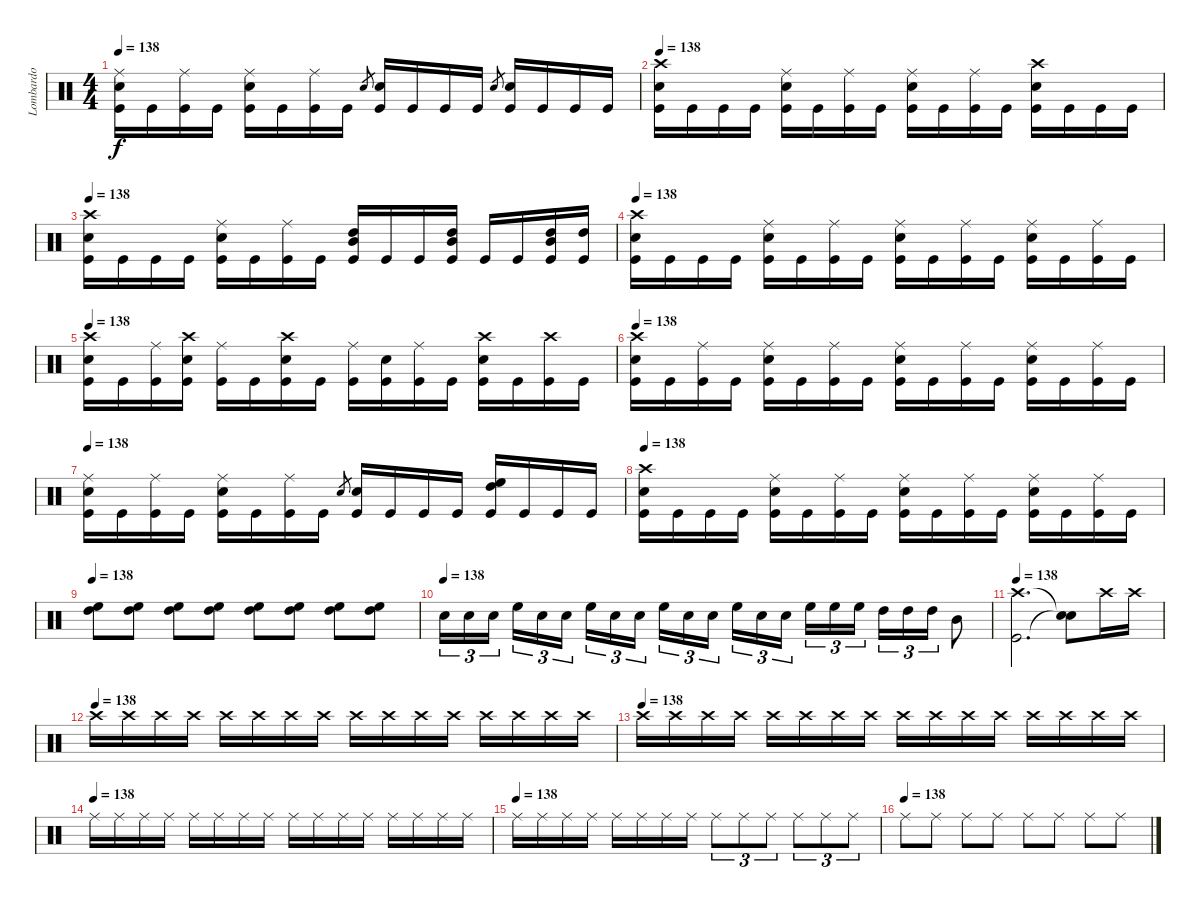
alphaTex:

\track ("Lombardo" "Lombardo") {instrument percussion}
\staff {score}
\articulation defaults
\ts (4 4)
\tempo 138
\clef neutral
\ks c
("Ride (middle)" "Snare (hit) 2" "Kick (hit)").16{dy f} "Kick (hit)".16 ("Ride (middle)" "Kick (hit)").16 "Kick (hit)".16 ("Ride (middle)" "Snare (hit) 2" "Kick (hit)").16 "Kick (hit)".16 ("Ride (middle)" "Kick (hit)").16 "Kick (hit)".16 "Snare (hit) 2".8{gr} ("Snare (hit) 2" "Kick (hit)").16 "Kick (hit)".16 "Kick (hit)".16 "Kick (hit)".16 "Snare (hit) 2".8{gr} ("Snare (hit) 2" "Kick (hit)").16 "Kick (hit)".16 "Kick (hit)".16 "Kick (hit)".16 |
\tempo 138
("Crash high (hit)" "Snare (hit) 2" "Kick (hit)").16 "Kick (hit)".16 "Kick (hit)".16 "Kick (hit)".16 ("Ride (middle)" "Snare (hit) 2" "Kick (hit)").16 "Kick (hit)".16 ("Ride (middle)" "Kick (hit)").16 "Kick (hit)".16 ("Ride (middle)" "Snare (hit) 2" "Kick (hit)").16 "Kick (hit)".16 ("Ride (middle)" "Kick (hit)").16 "Kick (hit)".16 ("Crash high (hit)" "Snare (hit) 2" "Kick (hit)").16 "Kick (hit)".16 "Kick (hit)".16 "Kick (hit)".16 |
\tempo 138
("Crash high (hit)" "Snare (hit) 2" "Kick (hit)").16 "Kick (hit)".16 "Kick (hit)".16 "Kick (hit)".16 ("Ride (middle)" "Snare (hit) 2" "Kick (hit)").16 "Kick (hit)".16 ("Ride (middle)" "Kick (hit)").16 "Kick (hit)".16 ("High Tom (hit)" "Mid Tom (hit)" "Kick (hit)").16 "Kick (hit)".16 "Kick (hit)".16 ("High Tom (hit)" "Mid Tom (hit)" "Kick (hit)").16 "Kick (hit)".16 "Kick (hit)".16 ("High Tom (hit)" "Mid Tom (hit)" "Kick (hit)").16 ("High Tom (hit)" "Kick (hit)").16 |
\tempo 138
("Crash high (hit)" "Snare (hit) 2" "Kick (hit)").16 "Kick (hit)".16 "Kick (hit)".16 "Kick (hit)".16 ("Ride (middle)" "Snare (hit) 2" "Kick (hit)").16 "Kick (hit)".16 ("Ride (middle)" "Kick (hit)").16 "Kick (hit)".16 ("Ride (middle)" "Snare (hit) 2" "Kick (hit)").16 "Kick (hit)".16 ("Ride (middle)" "Kick (hit)").16 "Kick (hit)".16 ("Ride (middle)" "Snare (hit) 2" "Kick (hit)").16 "Kick (hit)".16 ("Ride (middle)" "Kick (hit)").16 "Kick (hit)".16 |
\tempo 138
("Crash high (hit)" "Snare (hit) 2" "Kick (hit)").16 "Kick (hit)".16 ("Ride (middle)" "Kick (hit)").16 ("Crash high (hit)" "Snare (hit) 2" "Kick (hit)").16 ("Ride (middle)" "Kick (hit)").16 "Kick (hit)".16 ("Crash high (hit)" "Snare (hit) 2" "Kick (hit)").16 "Kick (hit)".16 ("Ride (middle)" "Kick (hit)").16 ("Snare (hit) 2" "Kick (hit)").16 ("Ride (middle)" "Kick (hit)").16 "Kick (hit)".16 ("Crash high (hit)" "Snare (hit) 2" "Kick (hit)").16 "Kick (hit)".16 ("Crash high (hit)" "Kick (hit)").16 "Kick (hit)".16 |
\tempo 138
("Crash high (hit)" "Snare (hit) 2" "Kick (hit)").16 "Kick (hit)".16 ("Ride (middle)" "Kick (hit)").16 "Kick (hit)".16 ("Ride (middle)" "Snare (hit) 2" "Kick (hit)").16 "Kick (hit)".16 ("Ride (middle)" "Kick (hit)").16 "Kick (hit)".16 ("Ride (middle)" "Snare (hit) 2" "Kick (hit)").16 "Kick (hit)".16 ("Ride (middle)" "Kick (hit)").16 "Kick (hit)".16 ("Ride (middle)" "Snare (hit) 2" "Kick (hit)").16 "Kick (hit)".16 ("Ride (middle)" "Kick (hit)").16 "Kick (hit)".16 |
\tempo 138
("Ride (middle)" "Snare (hit) 2" "Kick (hit)").16 "Kick (hit)".16 ("Ride (middle)" "Kick (hit)").16 "Kick (hit)".16 ("Ride (middle)" "Snare (hit) 2" "Kick (hit)").16 "Kick (hit)".16 ("Ride (middle)" "Kick (hit)").16 "Kick (hit)".16 "Snare (hit) 2".8{gr} ("Snare (hit) 2" "Kick (hit)").16 "Kick (hit)".16 "Kick (hit)".16 "Kick (hit)".16 ("High Floor Tom (hit)" "High Tom (hit)" "Kick (hit)").16 "Kick (hit)".16 "Kick (hit)".16 "Kick (hit)".16 |
\tempo 138
("Crash high (hit)" "Snare (hit) 2" "Kick (hit)").16 "Kick (hit)".16 "Kick (hit)".16 "Kick (hit)".16 ("Ride (middle)" "Snare (hit) 2" "Kick (hit)").16 "Kick (hit)".16 ("Ride (middle)" "Kick (hit)").16 "Kick (hit)".16 ("Ride (middle)" "Snare (hit) 2" "Kick (hit)").16 "Kick (hit)".16 ("Ride (middle)" "Kick (hit)").16 "Kick (hit)".16 ("Ride (middle)" "Snare (hit) 2" "Kick (hit)").16 "Kick (hit)".16 ("Ride (middle)" "Kick (hit)").16 "Kick (hit)".16 |
\tempo 138
("High Floor Tom (hit)" "High Tom (hit)").8 ("High Floor Tom (hit)" "High Tom (hit)").8 ("High Floor Tom (hit)" "High Tom (hit)").8 ("High Floor Tom (hit)" "High Tom (hit)").8 ("High Floor Tom (hit)" "High Tom (hit)").8 ("High Floor Tom (hit)" "High Tom (hit)").8 ("High Floor Tom (hit)" "High Tom (hit)").8 ("High Floor Tom (hit)" "High Tom (hit)").8 |
\tempo (138)
"Snare (hit) 2".16{tu (3 2)} "Snare (hit) 2".16{tu (3 2)} "Snare (hit) 2".16{tu (3 2)} "High Floor Tom (hit)".16{tu (3 2)} "Snare (hit) 2".16{tu (3 2)} "Snare (hit) 2".16{tu (3 2)} "High Floor Tom (hit)".16{tu (3 2)} "Snare (hit) 2".16{tu (3 2)} "Snare (hit) 2".16{tu (3 2)} "High Floor Tom (hit)".16{tu (3 2)} "Snare (hit) 2".16{tu (3 2)} "Snare (hit) 2".16{tu (3 2)} "High Floor Tom (hit)".16{tu (3 2)} "Snare (hit) 2".16{tu (3 2)} "Snare (hit) 2".16{tu (3 2)} "High Floor Tom (hit)".16{tu (3 2)} "High Floor Tom (hit)".16{tu (3 2)} "High Floor Tom (hit)".16{tu (3 2)} "High Tom (hit)".16{tu (3 2)} "High Tom (hit)".16{tu (3 2)} "High Tom (hit)".16{tu (3 2)} "Mid Tom (hit)".8 |
\tempo 138
("Crash high (hit)" "Kick (hit)").2{d} ("Snare (hit)"{t} "Snare (hit)"{t}).8 "Crash high (hit)".16 "Crash high (hit)".16 |
\tempo (138)
"Crash high (hit)".16 "Crash high (hit)".16 "Crash high (hit)".16 "Crash high (hit)".16 "Crash high (hit)".16 "Crash high (hit)".16 "Crash high (hit)".16 "Crash high (hit)".16 "Crash high (hit)".16 "Crash high (hit)".16 "Crash high (hit)".16 "Crash high (hit)".16 "Crash high (hit)".16 "Crash high (hit)".16 "Crash high (hit)".16 "Crash high (hit)".16 |
\tempo (138)
"Crash high (hit)".16 "Crash high (hit)".16 "Crash high (hit)".16 "Crash high (hit)".16 "Crash high (hit)".16 "Crash high (hit)".16 "Crash high (hit)".16 "Crash high (hit)".16 "Crash high (hit)".16 "Crash high (hit)".16 "Crash high (hit)".16 "Crash high (hit)".16 "Crash high (hit)".16 "Crash high (hit)".16 "Crash high (hit)".16 "Crash high (hit)".16 |
\tempo (138)
"Ride (middle)".16 "Ride (middle)".16 "Ride (middle)".16 "Ride (middle)".16 "Ride (middle)".16 "Ride (middle)".16 "Ride (middle)".16 "Ride (middle)".16 "Ride (middle)".16 "Ride (middle)".16 "Ride (middle)".16 "Ride (middle)".16 "Ride (middle)".16 "Ride (middle)".16 "Ride (middle)".16 "Ride (middle)".16 |
\tempo (138)
"Ride (middle)".16 "Ride (middle)".16 "Ride (middle)".16 "Ride (middle)".16 "Ride (middle)".16 "Ride (middle)".16 "Ride (middle)".16 "Ride (middle)".16 "Ride (middle)".8{tu (3 2)} "Ride (middle)".8{tu (3 2)} "Ride (middle)".8{tu (3 2)} "Ride (middle)".8{tu (3 2)} "Ride (middle)".8{tu (3 2)} "Ride (middle)".8{tu (3 2)} |
\tempo (138)
"Ride (middle)".8 "Ride (middle)".8 "Ride (middle)".8 "Ride (middle)".8 "Ride (middle)".8 "Ride (middle)".8 "Ride (middle)".8 "Ride (middle)".8
